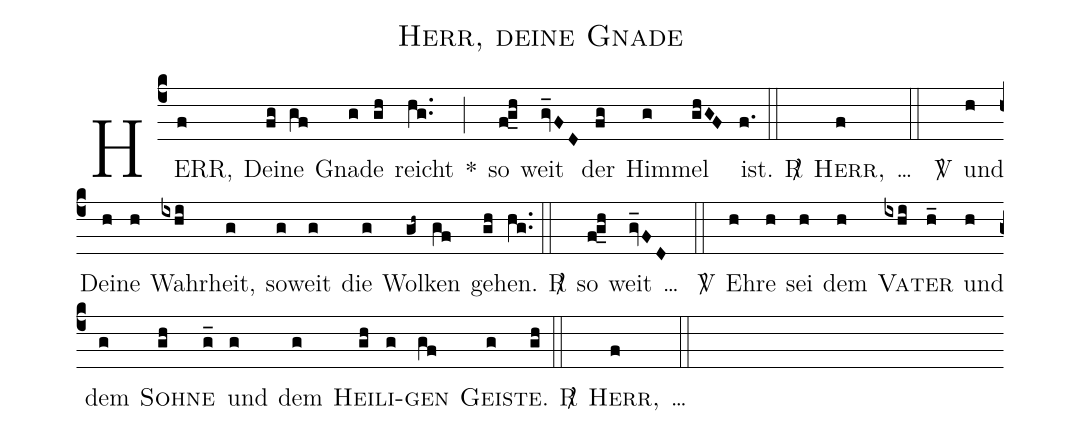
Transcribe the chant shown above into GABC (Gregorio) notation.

name: Herr, deine Gnade;
%%
(c4) HERR,(f) Dei(fg)ne(gf) Gna(g)de(gh) reicht(hg..) *(;) so(f!g_h) weit(gv_FD) der(fg) Him(g)mel(ghGF) ist.(f.) (::) <sp>R/</sp>() <sc>Herr,</sc>(f) <v>\ldots</v>() (::) <sp>V/</sp>() und(h) Dei(h)ne(h) Wahr(ixhi)heit,(g) so(g)weit(g) die(g) Wol(gh~)ken(gf) ge(gh)hen.(hg..) (::) <sp>R/</sp>() so(f!g_h) weit(gv_FD) <v>\ldots</v>() (::) <sp>V/</sp>() Eh(h)re(h) sei(h) dem(h) <sc>Va</sc>(ixhi)<sc>ter</sc>(h_) und(h) dem(g) <sc>Soh</sc>(gh)<sc>ne</sc>(g_) und(g) dem(g) <sc>Hei</sc>(gh)<sc>li</sc>(g)<sc>gen</sc>(gf) <sc>Gei</sc>(g)<sc>ste</sc>.(gh) (::) <sp>R/</sp>() <sc>Herr,</sc>(f) <v>\ldots</v>() (::)
